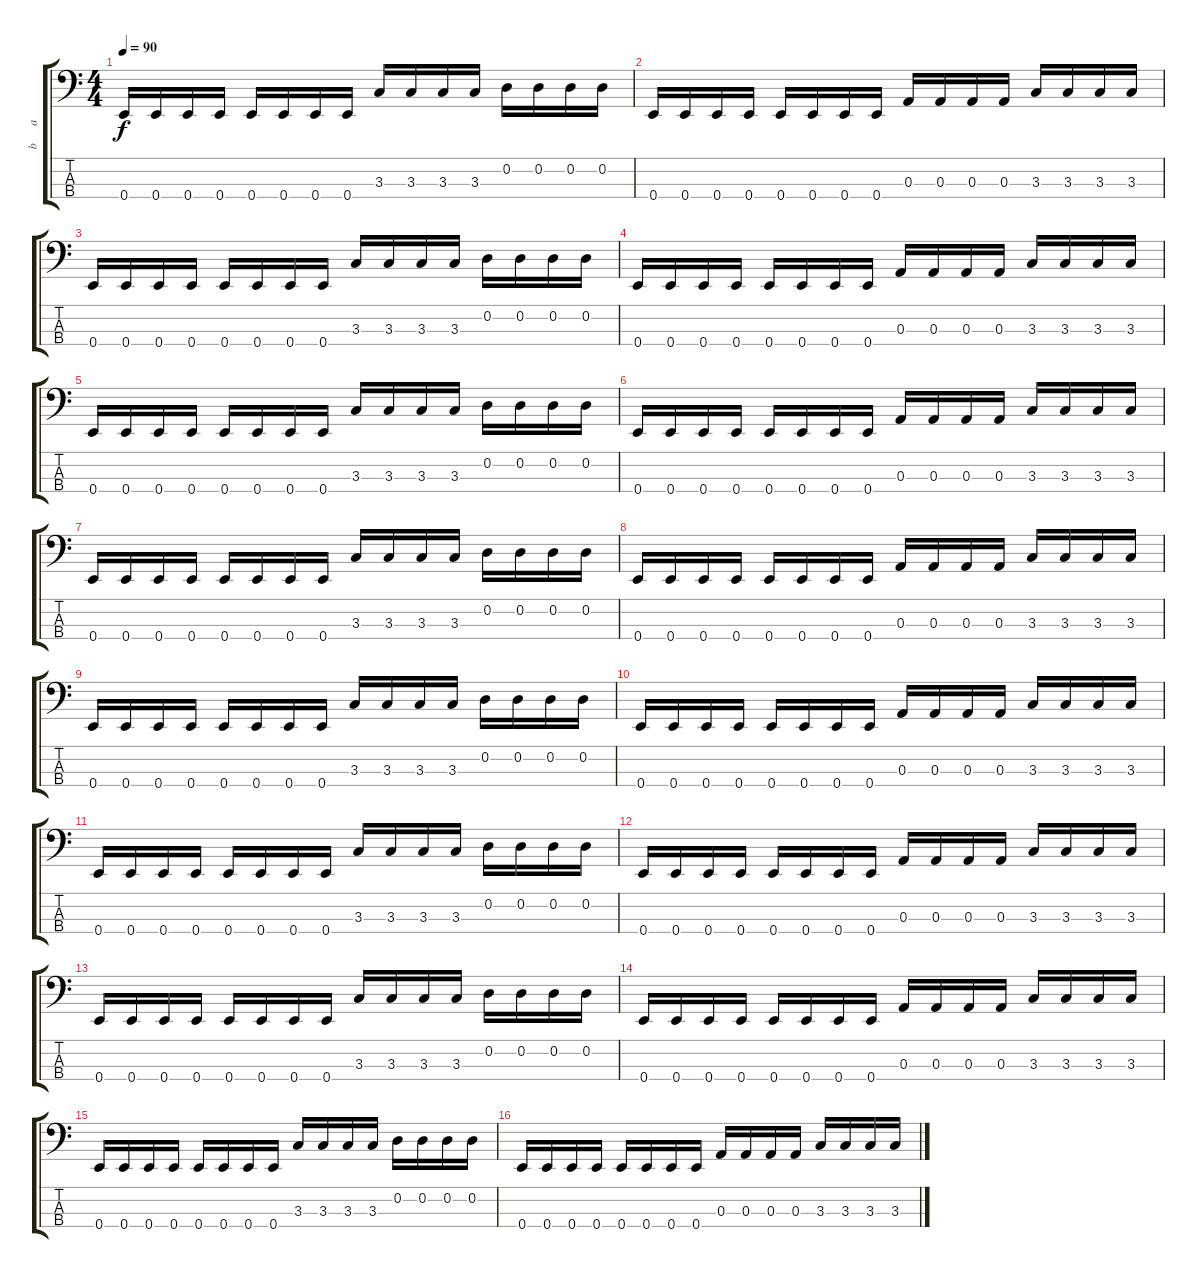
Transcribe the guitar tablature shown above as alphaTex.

\track ("b      a      s      s" "b      a  ") {instrument electricbassfinger}
\staff {score tabs}
\tuning (G2 D2 A1 E1) {hide}
\ts (4 4)
\tempo 90
\clef f4
\ks c
0.4.16{dy f} 0.4.16 0.4.16 0.4.16 0.4.16 0.4.16 0.4.16 0.4.16 3.3.16 3.3.16 3.3.16 3.3.16 0.2.16 0.2.16 0.2.16 0.2.16 |
0.4.16 0.4.16 0.4.16 0.4.16 0.4.16 0.4.16 0.4.16 0.4.16 0.3.16 0.3.16 0.3.16 0.3.16 3.3.16 3.3.16 3.3.16 3.3.16 |
0.4.16 0.4.16 0.4.16 0.4.16 0.4.16 0.4.16 0.4.16 0.4.16 3.3.16 3.3.16 3.3.16 3.3.16 0.2.16 0.2.16 0.2.16 0.2.16 |
0.4.16 0.4.16 0.4.16 0.4.16 0.4.16 0.4.16 0.4.16 0.4.16 0.3.16 0.3.16 0.3.16 0.3.16 3.3.16 3.3.16 3.3.16 3.3.16 |
0.4.16 0.4.16 0.4.16 0.4.16 0.4.16 0.4.16 0.4.16 0.4.16 3.3.16 3.3.16 3.3.16 3.3.16 0.2.16 0.2.16 0.2.16 0.2.16 |
0.4.16{instrument synthbass1} 0.4.16 0.4.16 0.4.16 0.4.16 0.4.16 0.4.16 0.4.16 0.3.16 0.3.16 0.3.16 0.3.16 3.3.16 3.3.16 3.3.16 3.3.16 |
0.4.16 0.4.16 0.4.16 0.4.16 0.4.16 0.4.16 0.4.16 0.4.16 3.3.16 3.3.16 3.3.16 3.3.16 0.2.16 0.2.16 0.2.16 0.2.16 |
0.4.16 0.4.16 0.4.16 0.4.16 0.4.16 0.4.16 0.4.16 0.4.16 0.3.16 0.3.16 0.3.16 0.3.16 3.3.16 3.3.16 3.3.16 3.3.16 |
0.4.16 0.4.16 0.4.16 0.4.16 0.4.16 0.4.16 0.4.16 0.4.16 3.3.16 3.3.16 3.3.16 3.3.16 0.2.16 0.2.16 0.2.16 0.2.16 |
0.4.16{instrument electricbassfinger} 0.4.16 0.4.16 0.4.16 0.4.16 0.4.16 0.4.16 0.4.16 0.3.16 0.3.16 0.3.16 0.3.16 3.3.16 3.3.16 3.3.16 3.3.16 |
0.4.16 0.4.16 0.4.16 0.4.16 0.4.16 0.4.16 0.4.16 0.4.16 3.3.16 3.3.16 3.3.16 3.3.16 0.2.16 0.2.16 0.2.16 0.2.16 |
0.4.16 0.4.16 0.4.16 0.4.16 0.4.16 0.4.16 0.4.16 0.4.16 0.3.16 0.3.16 0.3.16 0.3.16 3.3.16 3.3.16 3.3.16 3.3.16 |
0.4.16 0.4.16 0.4.16 0.4.16 0.4.16 0.4.16 0.4.16 0.4.16 3.3.16 3.3.16 3.3.16 3.3.16 0.2.16 0.2.16 0.2.16 0.2.16 |
0.4.16 0.4.16 0.4.16 0.4.16 0.4.16 0.4.16 0.4.16 0.4.16 0.3.16 0.3.16 0.3.16 0.3.16 3.3.16 3.3.16 3.3.16 3.3.16 |
0.4.16 0.4.16 0.4.16 0.4.16 0.4.16 0.4.16 0.4.16 0.4.16 3.3.16 3.3.16 3.3.16 3.3.16 0.2.16 0.2.16 0.2.16 0.2.16 |
0.4.16 0.4.16 0.4.16 0.4.16 0.4.16 0.4.16 0.4.16 0.4.16 0.3.16 0.3.16 0.3.16 0.3.16 3.3.16 3.3.16 3.3.16 3.3.16
